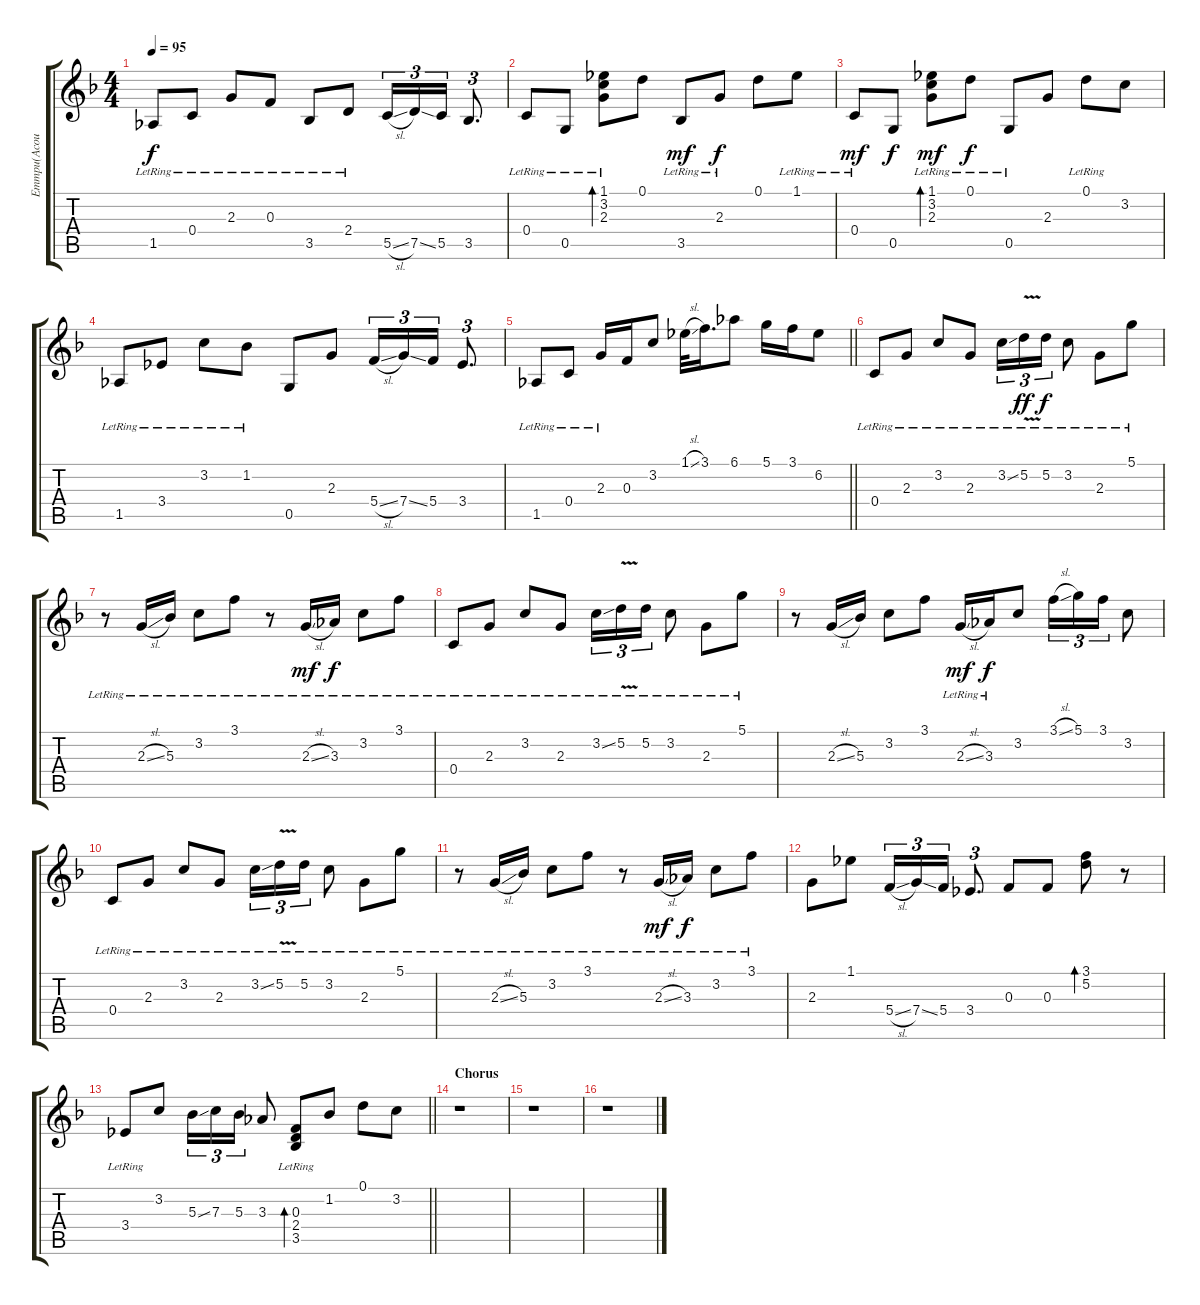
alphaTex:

\track ("Emmpu(Acoustic)" "Emmpu(Acou") {instrument acousticguitarsteel}
\staff {score tabs}
\tuning (D4 A3 F3 C3 G2 C2) {hide}
\ts (4 4)
\tempo 95
\clef g2
\ks f
1.5{lr}.8{dy f} 0.4{lr}.8 2.3{lr}.8 0.3{lr}.8 3.5{lr}.8 2.4{lr}.8 5.5{sl}.16{tu (3 2)} 7.5{ss}.16{tu (3 2)} 5.5.16{tu (3 2)} 3.5.8{d tu (3 2)} |
0.4{lr}.8 0.5{lr}.8 (1.1{lr} 3.2{lr} 2.3{lr}).8{bd 120} 0.1.8 3.5{lr}.8{dy mf} 2.3{lr}.8{dy f} 0.1.8 1.1{lr}.8 |
0.4{lr}.8{dy mf} 0.5.8{dy f} (1.1{lr} 3.2{lr} 2.3{lr}).8{bd 60 dy mf} 0.1{lr}.8{dy f} 0.5{lr}.8 2.3.8 0.1{lr}.8 3.2.8 |
1.5{lr}.8 3.4{lr}.8 3.2{lr}.8 1.2{lr}.8 0.5.8 2.3.8 5.4{sl}.16{tu (3 2)} 7.4{ss}.16{tu (3 2)} 5.4.16{tu (3 2)} 3.4.8{d tu (3 2)} |
\barLineRight lightlight
1.5{lr}.8 0.4{lr}.8 2.3{lr}.16 0.3.16 3.2.8 1.1{sl}.32 3.1.16{d} 6.1.8 5.1.16 3.1.16 6.2.8 |
0.4{lr}.8 2.3{lr}.8 3.2{lr}.8 2.3{lr}.8 3.2{ss lr}.16{tu (3 2)} 5.2{v lr}.16{tu (3 2) dy ff} 5.2{lr}.16{tu (3 2) dy f} 3.2{lr}.8 2.3{lr}.8 5.1{lr}.8 |
r.8 2.3{sl lr}.16 5.3{lr}.16 3.2{lr}.8 3.1{lr}.8 r.8 2.3{sl lr}.16{dy mf} 3.3{lr}.16{dy f} 3.2{lr}.8 3.1{lr}.8 |
0.4{lr}.8 2.3{lr}.8 3.2{lr}.8 2.3{lr}.8 3.2{ss lr}.16{tu (3 2)} 5.2{v lr}.16{tu (3 2)} 5.2{lr}.16{tu (3 2)} 3.2{lr}.8 2.3{lr}.8 5.1{lr}.8 |
r.8 2.3{sl}.16 5.3.16 3.2.8 3.1.8 2.3{sl lr}.16{dy mf} 3.3{lr}.16{dy f} 3.2.8 3.1{sl}.16{tu (3 2)} 5.1.16{tu (3 2)} 3.1.16{tu (3 2)} 3.2.8 |
0.4{lr}.8 2.3{lr}.8 3.2{lr}.8 2.3{lr}.8 3.2{ss lr}.16{tu (3 2)} 5.2{v lr}.16{tu (3 2)} 5.2{lr}.16{tu (3 2)} 3.2{lr}.8 2.3{lr}.8 5.1{lr}.8 |
r.8 2.3{sl lr}.16 5.3{lr}.16 3.2{lr}.8 3.1{lr}.8 r.8 2.3{sl lr}.16{dy mf} 3.3{lr}.16{dy f} 3.2{lr}.8 3.1{lr}.8 |
2.3.8 1.1.8 5.4{sl}.16{tu (3 2)} 7.4{ss}.16{tu (3 2)} 5.4.16{tu (3 2)} 3.4.8{d tu (3 2)} 0.3.8 0.3.8 (3.1 5.2).8{bd 60} r.8 |
\barLineRight lightlight
3.4{lr}.8 3.2.8 5.3{ss}.16{tu (3 2)} 7.3.16{tu (3 2)} 5.3.16{tu (3 2)} 3.3.8 (0.3{lr} 2.4{lr} 3.5{lr}).8{bd 120} 1.2.8 0.1.8 3.2.8 |
\section ("" "Chorus")
r.1 |
r.1 |
r.1
